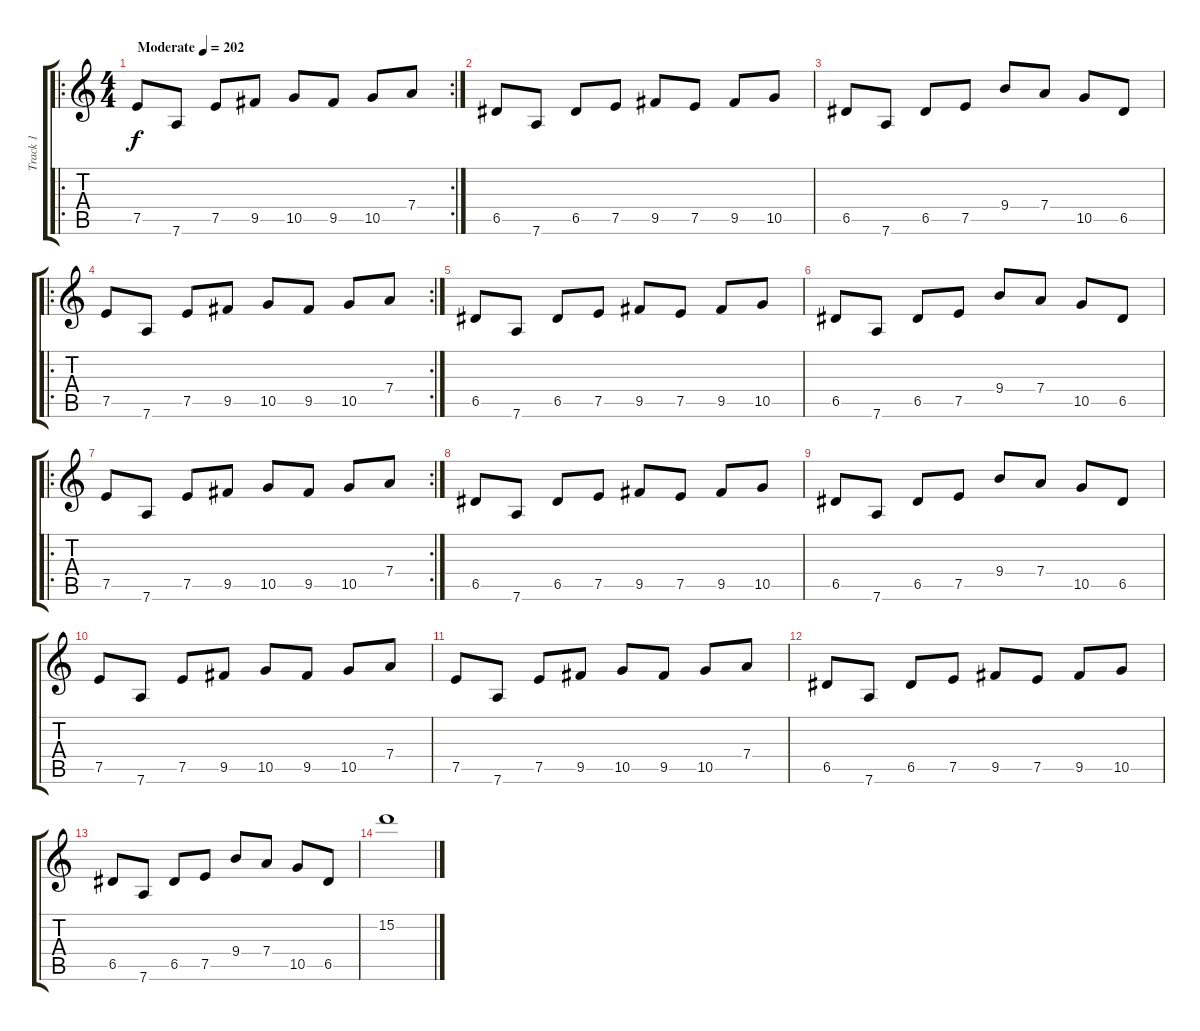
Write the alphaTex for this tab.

\track ("Track 1" "Track 1") {instrument distortionguitar}
\staff {score tabs}
\tuning (E4 B3 G3 D3 A2 D2) {hide}
\ro
\rc 2
\ts (4 4)
\tempo (202 "Moderate")
\clef g2
\ks c
7.5.8{dy f instrument distortionguitar} 7.6.8 7.5.8 9.5.8 10.5.8 9.5.8 10.5.8 7.4.8 |
6.5.8 7.6.8 6.5.8 7.5.8 9.5.8 7.5.8 9.5.8 10.5.8 |
6.5.8 7.6.8 6.5.8 7.5.8 9.4.8 7.4.8 10.5.8 6.5.8 |
\ro
\rc 2
7.5.8 7.6.8 7.5.8 9.5.8 10.5.8 9.5.8 10.5.8 7.4.8 |
6.5.8 7.6.8 6.5.8 7.5.8 9.5.8 7.5.8 9.5.8 10.5.8 |
6.5.8 7.6.8 6.5.8 7.5.8 9.4.8 7.4.8 10.5.8 6.5.8 |
\ro
\rc 2
7.5.8 7.6.8 7.5.8 9.5.8 10.5.8 9.5.8 10.5.8 7.4.8 |
6.5.8 7.6.8 6.5.8 7.5.8 9.5.8 7.5.8 9.5.8 10.5.8 |
6.5.8 7.6.8 6.5.8 7.5.8 9.4.8 7.4.8 10.5.8 6.5.8 |
7.5.8 7.6.8 7.5.8 9.5.8 10.5.8 9.5.8 10.5.8 7.4.8 |
7.5.8 7.6.8 7.5.8 9.5.8 10.5.8 9.5.8 10.5.8 7.4.8 |
6.5.8 7.6.8 6.5.8 7.5.8 9.5.8 7.5.8 9.5.8 10.5.8 |
6.5.8 7.6.8 6.5.8 7.5.8 9.4.8 7.4.8 10.5.8 6.5.8 |
15.2.1
